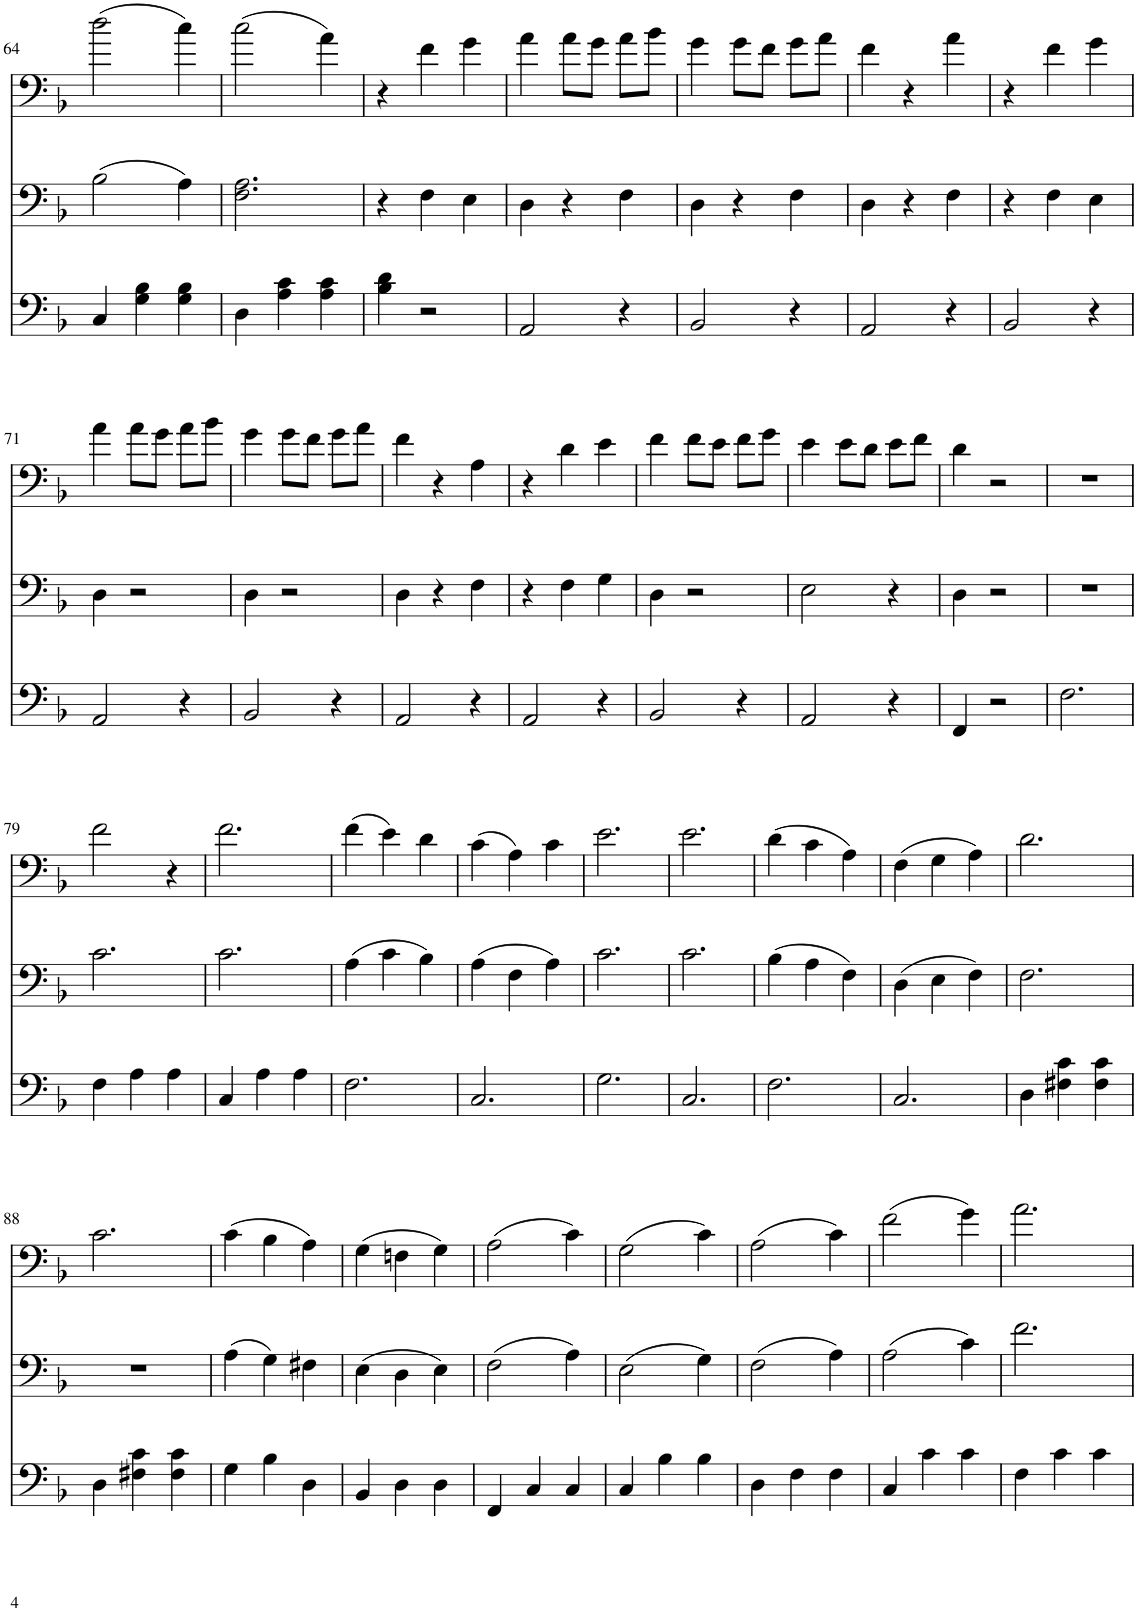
**kern	**kern	**kern
*part3	*part2	*part1
*staff3	*staff2	*staff1
*I"Cello	*I"Cello	*I"Cello
!!LO:PB:g=z
*clefF4	*clefF4	*clefF4
*k[b-]	*k[b-]	*k[b-]
*M3/4	*M3/4	*M3/4
=64	=64	=64
4C/	(2B-\	(2dd\
4G\ 4B-\	.	.
4G\ 4B-\	4A\)	4cc\)
=65	=65	=65
4D\	2.F\ 2.A\	(2cc\
4A\ 4c\	.	.
4A\ 4c\	.	4a\)
=66	=66	=66
4B-\ 4d\	4r	4r
2r	4F\	4f\
.	4E\	4g\
=67	=67	=67
2AA/	4D\	4a\
.	4r	8a\L
.	.	8g\J
4r	4F\	8a\L
.	.	8b-\J
=68	=68	=68
2BB-/	4D\	4g\
.	4r	8g\L
.	.	8f\J
4r	4F\	8g\L
.	.	8a\J
=69	=69	=69
2AA/	4D\	4f\
.	4r	4r
4r	4F\	4a\
=70	=70	=70
2BB-/	4r	4r
.	4F\	4f\
4r	4E\	4g\
!!LO:LB:g=z
=71	=71	=71
2AA/	4D\	4a\
.	2r	8a\L
.	.	8g\J
4r	.	8a\L
.	.	8b-\J
=72	=72	=72
2BB-/	4D\	4g\
.	2r	8g\L
.	.	8f\J
4r	.	8g\L
.	.	8a\J
=73	=73	=73
2AA/	4D\	4f\
.	4r	4r
4r	4F\	4A\
=74	=74	=74
2AA/	4r	4r
.	4F\	4d\
4r	4G\	4e\
=75	=75	=75
2BB-/	4D\	4f\
.	2r	8f\L
.	.	8e\J
4r	.	8f\L
.	.	8g\J
=76	=76	=76
2AA/	2E\	4e\
.	.	8e\L
.	.	8d\J
4r	4r	8e\L
.	.	8f\J
=77	=77	=77
4FF/	4D\	4d\
2r	2r	2r
=78	=78	=78
2.F\	2.r	2.r
!!LO:LB:g=z
=79	=79	=79
4F\	2.c\	2f\
4A\	.	.
4A\	.	4r
=80	=80	=80
4C/	2.c\	2.f\
4A\	.	.
4A\	.	.
=81	=81	=81
2.F\	(4A\	(4f\
.	4c\	4e\)
.	4B-\)	4d\
=82	=82	=82
2.C/	(4A\	(4c\
.	4F\	4A\)
.	4A\)	4c\
=83	=83	=83
2.G\	2.c\	2.e\
=84	=84	=84
2.C/	2.c\	2.e\
=85	=85	=85
2.F\	(4B-\	(4d\
.	4A\	4c\
.	4F\)	4A\)
=86	=86	=86
2.C/	(4D\	(4F\
.	4E\	4G\
.	4F\)	4A\)
=87	=87	=87
4D\	2.F\	2.d\
4F#X\ 4c\	.	.
4F#\ 4c\	.	.
!!LO:LB:g=z
=88	=88	=88
4D\	2.r	2.c\
4F#X\ 4c\	.	.
4F#\ 4c\	.	.
=89	=89	=89
4G\	(4A\	(4c\
4B-\	4G\)	4B-\
4D\	4F#X\	4A\)
=90	=90	=90
4BB-/	(4E\	(4G\
4D\	4D\	4Fn\
4D\	4E\)	4G\)
=91	=91	=91
4FF/	(2F\	(2A\
4C/	.	.
4C/	4A\)	4c\)
=92	=92	=92
4C/	(2E\	(2G\
4B-\	.	.
4B-\	4G\)	4c\)
=93	=93	=93
4D\	(2F\	(2A\
4F\	.	.
4F\	4A\)	4c\)
=94	=94	=94
4C/	(2A\	(2f\
4c\	.	.
4c\	4c\)	4g\)
=95	=95	=95
4F\	2.f\	2.a\
4c\	.	.
4c\	.	.
=	=	=
*-	*-	*-
